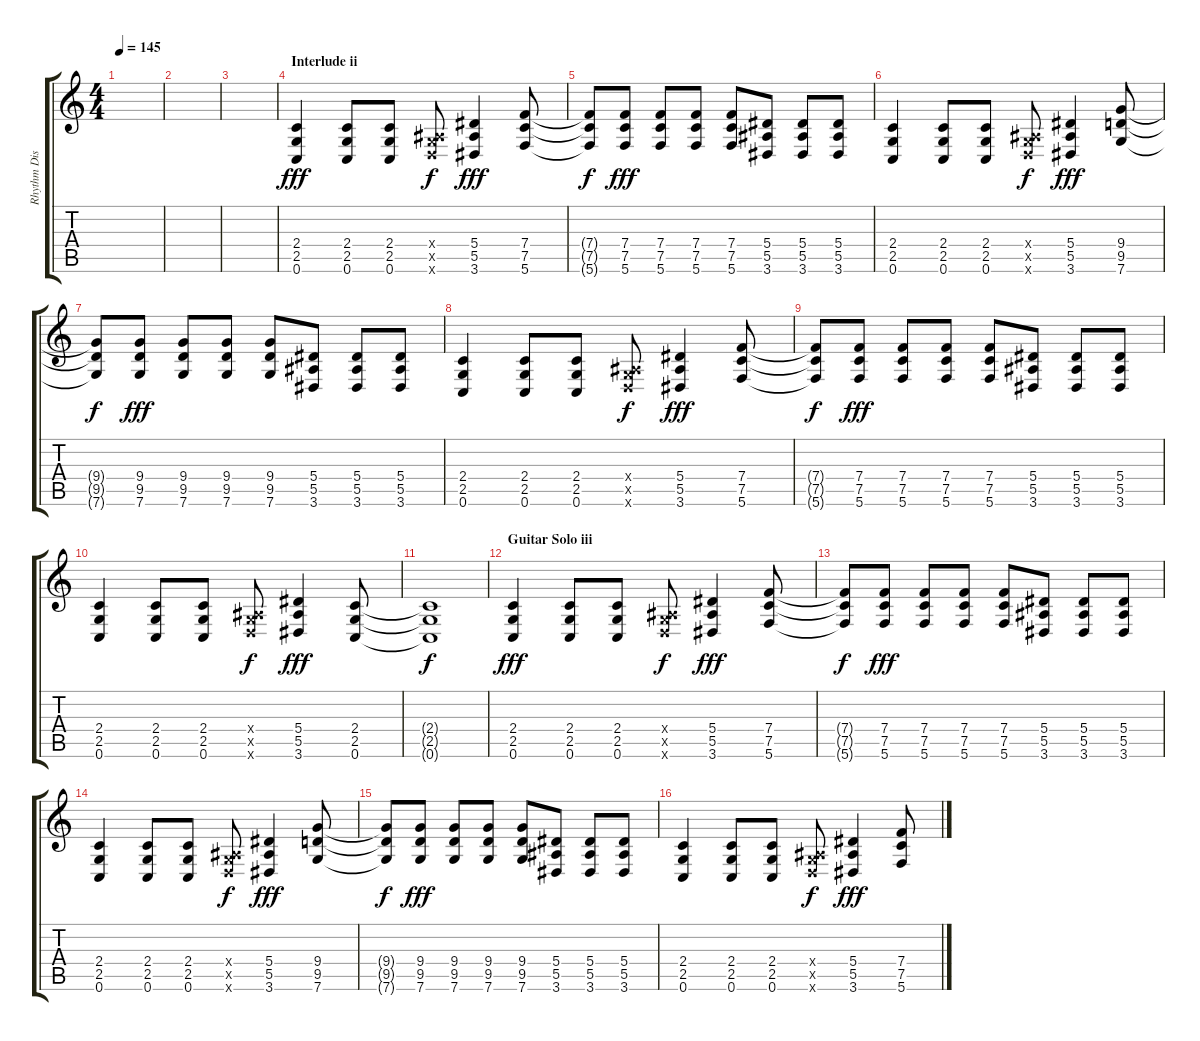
\track ("Rhythm Distortion Guitar" "Rhythm Dis") {instrument distortionguitar}
\staff {score tabs}
\tuning (C4 G3 Eb3 Bb2 F2 C2) {hide}
\ts (4 4)
\tempo 145
\clef g2
\ks c
|
|
|
\section ("" "Interlude ii")
(2.4 2.5 0.6).4{dy fff} (2.4 2.5 0.6).8 (2.4 2.5 0.6).8 (0.4{x} 2.5{x} 2.6{x}).8{dy f} (5.4 5.5 3.6).4{dy fff} (7.4 7.5 5.6).8 |
(7.4{t} 7.5{t} 5.6{t}).8{dy f} (7.4 7.5 5.6).8{dy fff} (7.4 7.5 5.6).8 (7.4 7.5 5.6).8 (7.4 7.5 5.6).8 (5.4 5.5 3.6).8 (5.4 5.5 3.6).8 (5.4 5.5 3.6).8 |
(2.4 2.5 0.6).4 (2.4 2.5 0.6).8 (2.4 2.5 0.6).8 (0.4{x} 2.5{x} 2.6{x}).8{dy f} (5.4 5.5 3.6).4{dy fff} (9.4 9.5 7.6).8 |
(9.4{t} 9.5{t} 7.6{t}).8{dy f} (9.4 9.5 7.6).8{dy fff} (9.4 9.5 7.6).8 (9.4 9.5 7.6).8 (9.4 9.5 7.6).8 (5.4 5.5 3.6).8 (5.4 5.5 3.6).8 (5.4 5.5 3.6).8 |
(2.4 2.5 0.6).4 (2.4 2.5 0.6).8 (2.4 2.5 0.6).8 (0.4{x} 2.5{x} 2.6{x}).8{dy f} (5.4 5.5 3.6).4{dy fff} (7.4 7.5 5.6).8 |
(7.4{t} 7.5{t} 5.6{t}).8{dy f} (7.4 7.5 5.6).8{dy fff} (7.4 7.5 5.6).8 (7.4 7.5 5.6).8 (7.4 7.5 5.6).8 (5.4 5.5 3.6).8 (5.4 5.5 3.6).8 (5.4 5.5 3.6).8 |
(2.4 2.5 0.6).4 (2.4 2.5 0.6).8 (2.4 2.5 0.6).8 (0.4{x} 2.5{x} 2.6{x}).8{dy f} (5.4 5.5 3.6).4{dy fff} (2.4 2.5 0.6).8 |
(2.4{t} 2.5{t} 0.6{t}).1{dy f} |
\section ("" "Guitar Solo iii")
(2.4 2.5 0.6).4{dy fff} (2.4 2.5 0.6).8 (2.4 2.5 0.6).8 (0.4{x} 2.5{x} 2.6{x}).8{dy f} (5.4 5.5 3.6).4{dy fff} (7.4 7.5 5.6).8 |
(7.4{t} 7.5{t} 5.6{t}).8{dy f} (7.4 7.5 5.6).8{dy fff} (7.4 7.5 5.6).8 (7.4 7.5 5.6).8 (7.4 7.5 5.6).8 (5.4 5.5 3.6).8 (5.4 5.5 3.6).8 (5.4 5.5 3.6).8 |
(2.4 2.5 0.6).4 (2.4 2.5 0.6).8 (2.4 2.5 0.6).8 (0.4{x} 2.5{x} 2.6{x}).8{dy f} (5.4 5.5 3.6).4{dy fff} (9.4 9.5 7.6).8 |
(9.4{t} 9.5{t} 7.6{t}).8{dy f} (9.4 9.5 7.6).8{dy fff} (9.4 9.5 7.6).8 (9.4 9.5 7.6).8 (9.4 9.5 7.6).8 (5.4 5.5 3.6).8 (5.4 5.5 3.6).8 (5.4 5.5 3.6).8 |
(2.4 2.5 0.6).4 (2.4 2.5 0.6).8 (2.4 2.5 0.6).8 (0.4{x} 2.5{x} 2.6{x}).8{dy f} (5.4 5.5 3.6).4{dy fff} (7.4 7.5 5.6).8
